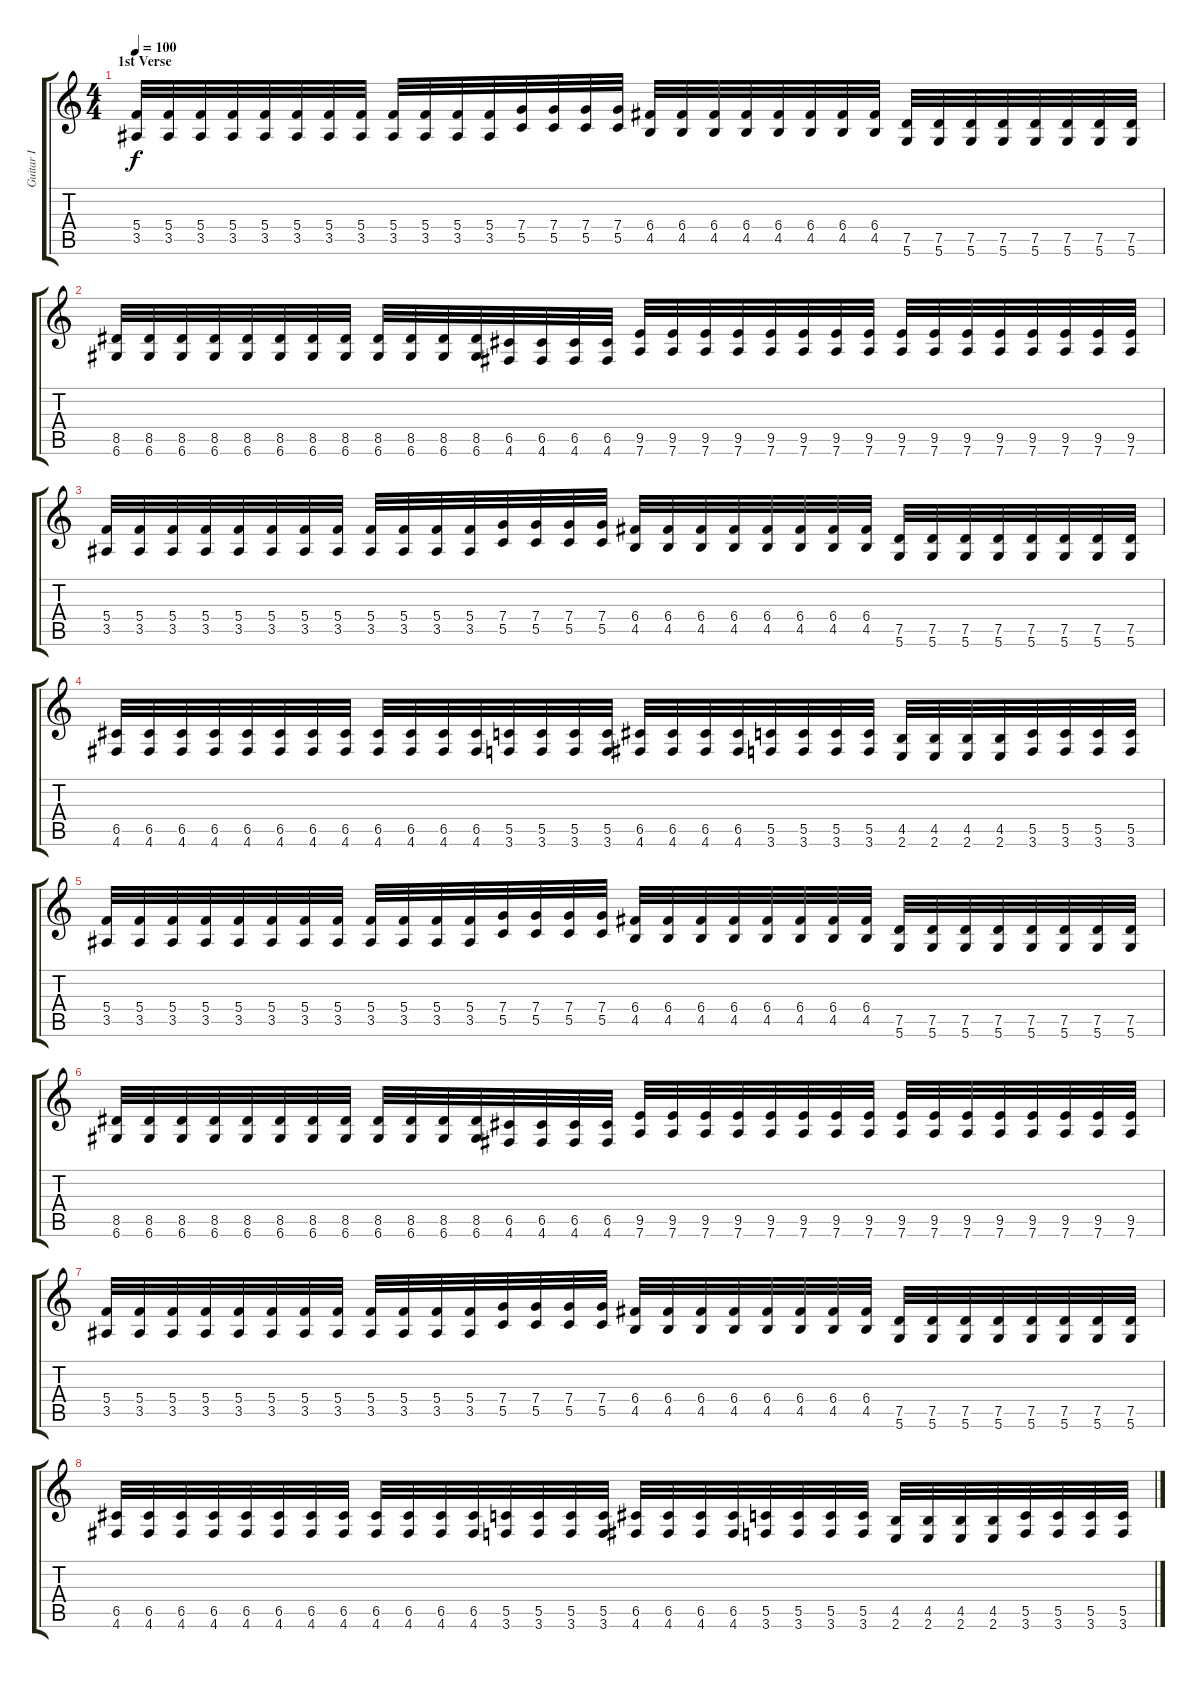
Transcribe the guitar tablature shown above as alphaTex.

\track ("Guitar I" "Guitar I") {instrument distortionguitar}
\staff {score tabs}
\tuning (D4 A3 F3 C3 G2 D2) {hide}
\ts (4 4)
\section ("" "1st Verse")
\tempo 100
\clef g2
\ks c
(5.4 3.5).32{dy f} (5.4 3.5).32 (5.4 3.5).32 (5.4 3.5).32 (5.4 3.5).32 (5.4 3.5).32 (5.4 3.5).32 (5.4 3.5).32 (5.4 3.5).32 (5.4 3.5).32 (5.4 3.5).32 (5.4 3.5).32 (7.4 5.5).32 (7.4 5.5).32 (7.4 5.5).32 (7.4 5.5).32 (6.4 4.5).32 (6.4 4.5).32 (6.4 4.5).32 (6.4 4.5).32 (6.4 4.5).32 (6.4 4.5).32 (6.4 4.5).32 (6.4 4.5).32 (7.5 5.6).32 (7.5 5.6).32 (7.5 5.6).32 (7.5 5.6).32 (7.5 5.6).32 (7.5 5.6).32 (7.5 5.6).32 (7.5 5.6).32 |
(8.5 6.6).32 (8.5 6.6).32 (8.5 6.6).32 (8.5 6.6).32 (8.5 6.6).32 (8.5 6.6).32 (8.5 6.6).32 (8.5 6.6).32 (8.5 6.6).32 (8.5 6.6).32 (8.5 6.6).32 (8.5 6.6).32 (6.5 4.6).32 (6.5 4.6).32 (6.5 4.6).32 (6.5 4.6).32 (9.5 7.6).32 (9.5 7.6).32 (9.5 7.6).32 (9.5 7.6).32 (9.5 7.6).32 (9.5 7.6).32 (9.5 7.6).32 (9.5 7.6).32 (9.5 7.6).32 (9.5 7.6).32 (9.5 7.6).32 (9.5 7.6).32 (9.5 7.6).32 (9.5 7.6).32 (9.5 7.6).32 (9.5 7.6).32 |
(5.4 3.5).32 (5.4 3.5).32 (5.4 3.5).32 (5.4 3.5).32 (5.4 3.5).32 (5.4 3.5).32 (5.4 3.5).32 (5.4 3.5).32 (5.4 3.5).32 (5.4 3.5).32 (5.4 3.5).32 (5.4 3.5).32 (7.4 5.5).32 (7.4 5.5).32 (7.4 5.5).32 (7.4 5.5).32 (6.4 4.5).32 (6.4 4.5).32 (6.4 4.5).32 (6.4 4.5).32 (6.4 4.5).32 (6.4 4.5).32 (6.4 4.5).32 (6.4 4.5).32 (7.5 5.6).32 (7.5 5.6).32 (7.5 5.6).32 (7.5 5.6).32 (7.5 5.6).32 (7.5 5.6).32 (7.5 5.6).32 (7.5 5.6).32 |
(6.5 4.6).32 (6.5 4.6).32 (6.5 4.6).32 (6.5 4.6).32 (6.5 4.6).32 (6.5 4.6).32 (6.5 4.6).32 (6.5 4.6).32 (6.5 4.6).32 (6.5 4.6).32 (6.5 4.6).32 (6.5 4.6).32 (5.5 3.6).32 (5.5 3.6).32 (5.5 3.6).32 (5.5 3.6).32 (6.5 4.6).32 (6.5 4.6).32 (6.5 4.6).32 (6.5 4.6).32 (5.5 3.6).32 (5.5 3.6).32 (5.5 3.6).32 (5.5 3.6).32 (4.5 2.6).32 (4.5 2.6).32 (4.5 2.6).32 (4.5 2.6).32 (5.5 3.6).32 (5.5 3.6).32 (5.5 3.6).32 (5.5 3.6).32 |
(5.4 3.5).32 (5.4 3.5).32 (5.4 3.5).32 (5.4 3.5).32 (5.4 3.5).32 (5.4 3.5).32 (5.4 3.5).32 (5.4 3.5).32 (5.4 3.5).32 (5.4 3.5).32 (5.4 3.5).32 (5.4 3.5).32 (7.4 5.5).32 (7.4 5.5).32 (7.4 5.5).32 (7.4 5.5).32 (6.4 4.5).32 (6.4 4.5).32 (6.4 4.5).32 (6.4 4.5).32 (6.4 4.5).32 (6.4 4.5).32 (6.4 4.5).32 (6.4 4.5).32 (7.5 5.6).32 (7.5 5.6).32 (7.5 5.6).32 (7.5 5.6).32 (7.5 5.6).32 (7.5 5.6).32 (7.5 5.6).32 (7.5 5.6).32 |
(8.5 6.6).32 (8.5 6.6).32 (8.5 6.6).32 (8.5 6.6).32 (8.5 6.6).32 (8.5 6.6).32 (8.5 6.6).32 (8.5 6.6).32 (8.5 6.6).32 (8.5 6.6).32 (8.5 6.6).32 (8.5 6.6).32 (6.5 4.6).32 (6.5 4.6).32 (6.5 4.6).32 (6.5 4.6).32 (9.5 7.6).32 (9.5 7.6).32 (9.5 7.6).32 (9.5 7.6).32 (9.5 7.6).32 (9.5 7.6).32 (9.5 7.6).32 (9.5 7.6).32 (9.5 7.6).32 (9.5 7.6).32 (9.5 7.6).32 (9.5 7.6).32 (9.5 7.6).32 (9.5 7.6).32 (9.5 7.6).32 (9.5 7.6).32 |
(5.4 3.5).32 (5.4 3.5).32 (5.4 3.5).32 (5.4 3.5).32 (5.4 3.5).32 (5.4 3.5).32 (5.4 3.5).32 (5.4 3.5).32 (5.4 3.5).32 (5.4 3.5).32 (5.4 3.5).32 (5.4 3.5).32 (7.4 5.5).32 (7.4 5.5).32 (7.4 5.5).32 (7.4 5.5).32 (6.4 4.5).32 (6.4 4.5).32 (6.4 4.5).32 (6.4 4.5).32 (6.4 4.5).32 (6.4 4.5).32 (6.4 4.5).32 (6.4 4.5).32 (7.5 5.6).32 (7.5 5.6).32 (7.5 5.6).32 (7.5 5.6).32 (7.5 5.6).32 (7.5 5.6).32 (7.5 5.6).32 (7.5 5.6).32 |
(6.5 4.6).32 (6.5 4.6).32 (6.5 4.6).32 (6.5 4.6).32 (6.5 4.6).32 (6.5 4.6).32 (6.5 4.6).32 (6.5 4.6).32 (6.5 4.6).32 (6.5 4.6).32 (6.5 4.6).32 (6.5 4.6).32 (5.5 3.6).32 (5.5 3.6).32 (5.5 3.6).32 (5.5 3.6).32 (6.5 4.6).32 (6.5 4.6).32 (6.5 4.6).32 (6.5 4.6).32 (5.5 3.6).32 (5.5 3.6).32 (5.5 3.6).32 (5.5 3.6).32 (4.5 2.6).32 (4.5 2.6).32 (4.5 2.6).32 (4.5 2.6).32 (5.5 3.6).32 (5.5 3.6).32 (5.5 3.6).32 (5.5 3.6).32
